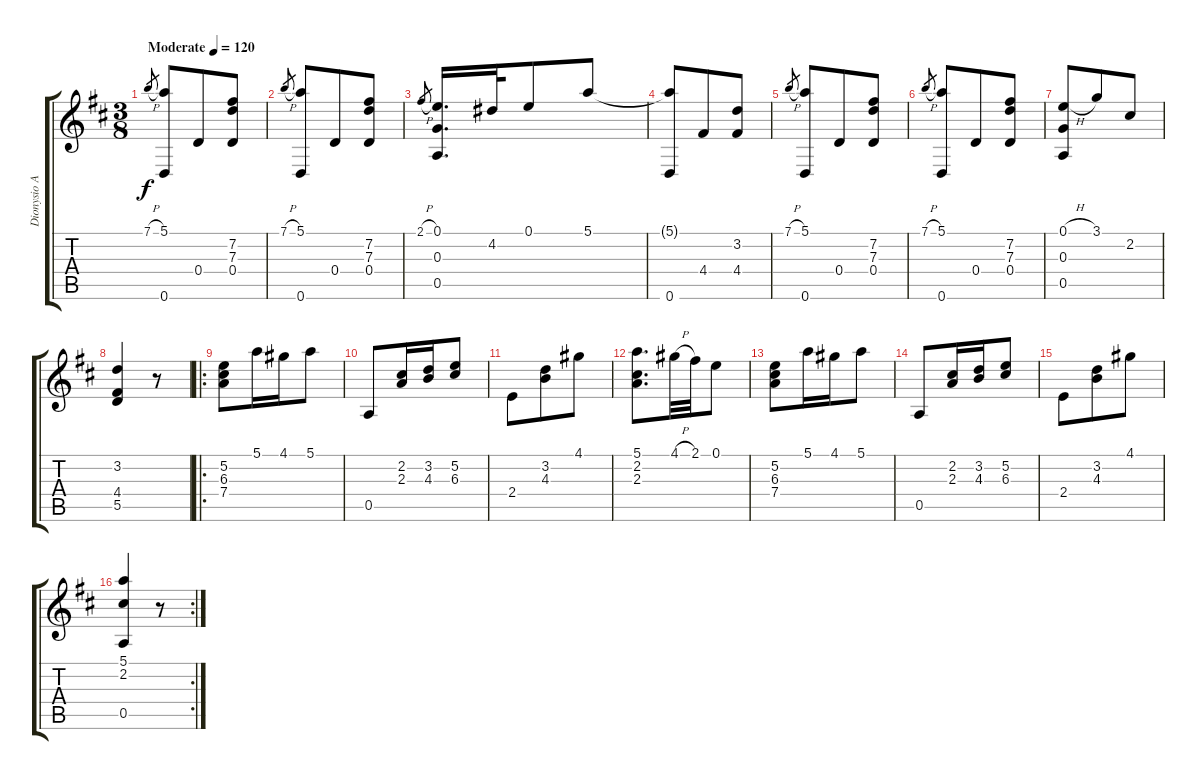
\track ("Dionysio Aguado" "Dionysio A") {instrument acousticguitarnylon}
\staff {score tabs}
\tuning (E4 B3 G3 D3 A2 D2) {hide}
\ts (3 8)
\tempo (120 "Moderate")
\clef g2
\ks d
7.1{h}.8{gr dy f instrument acousticguitarnylon} (5.1 0.6).8 0.4.8 (7.2 7.3 0.4).8 |
7.1{h}.8{gr} (5.1 0.6).8 0.4.8 (7.2 7.3 0.4).8 |
2.1{h}.8{gr} (0.1 0.3 0.5).16{d} 4.2.32 0.1.8 5.1.8 |
(5.1{t} 0.6).8 4.4.8 (3.2 4.4).8 |
7.1{h}.8{gr} (5.1 0.6).8 0.4.8 (7.2 7.3 0.4).8 |
7.1{h}.8{gr} (5.1 0.6).8 0.4.8 (7.2 7.3 0.4).8 |
(0.1{h} 0.3 0.5).8 3.1.8 2.2.8 |
(3.2 4.4 5.5).4 r.8 |
\ro
(5.2 6.3 7.4).8 5.1.16 4.1.16 5.1.8 |
0.5.8 (2.2 2.3).16 (3.2 4.3).16 (5.2 6.3).8 |
2.4.8 (3.2 4.3).8 4.1.8 |
(5.1 2.2 2.3).8{d} 4.1{h}.32 2.1.32 0.1.8 |
(5.2 6.3 7.4).8 5.1.16 4.1.16 5.1.8 |
0.5.8 (2.2 2.3).16 (3.2 4.3).16 (5.2 6.3).8 |
2.4.8 (3.2 4.3).8 4.1.8 |
\rc 2
(5.1 2.2 0.5).4 r.8
